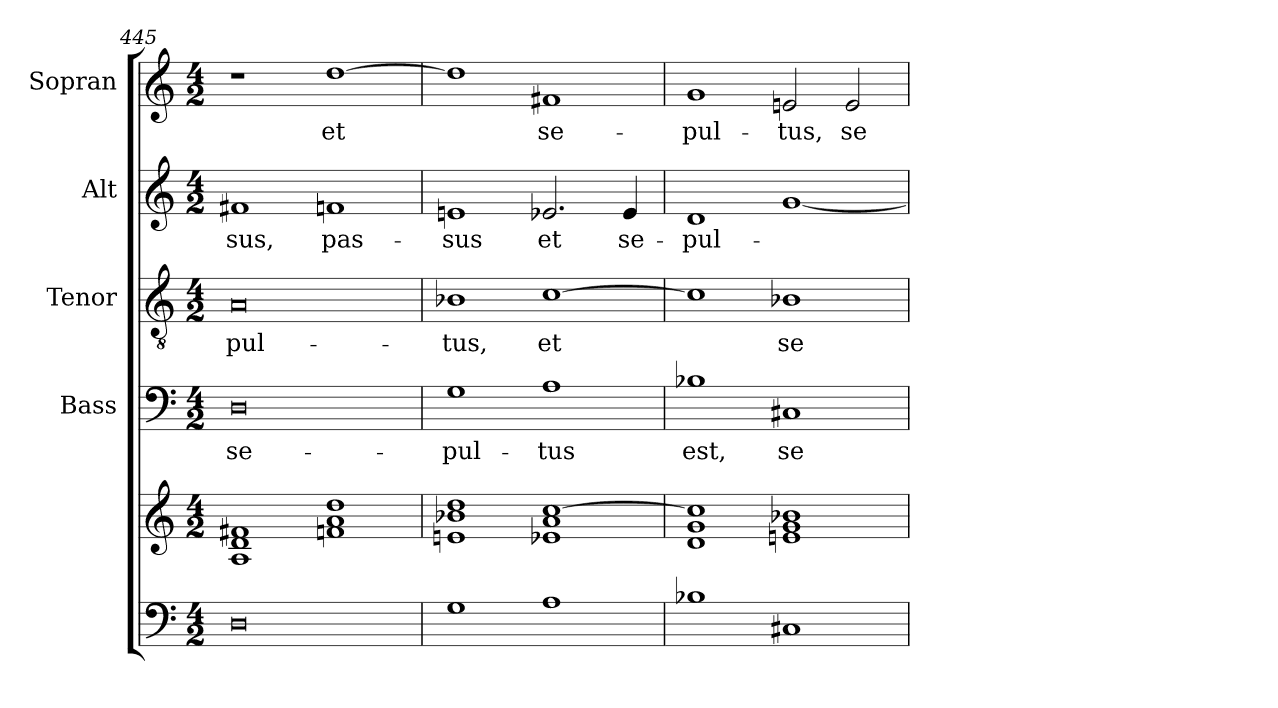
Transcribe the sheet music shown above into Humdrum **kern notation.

**kern	**kern	**kern	**text	**kern	**text	**kern	**text	**kern	**text
*part5	*part5	*part4	*part4	*part3	*part3	*part2	*part2	*part1	*part1
*staff6	*staff5	*staff4	*staff4	*staff3	*staff3	*staff2	*staff2	*staff1	*staff1
*	*	*I"Bass	*	*I"Tenor	*	*I"Alt	*	*I"Sopran	*
*	*	*I'B.	*	*I'T.	*	*I'A.	*	*I'S.	*
*clefF4	*clefG2	*clefF4	*	*clefGv2	*	*clefG2	*	*clefG2	*
*k[]	*k[]	*k[]	*	*k[]	*	*k[]	*	*k[]	*
*C:	*C:	*C:	*	*C:	*	*C:	*	*C:	*
*M4/2	*M4/2	*M4/2	*	*M4/2	*	*M4/2	*	*M4/2	*
=445	=445	=445	=445	=445	=445	=445	=445	=445	=445
!	!	!	!LO:LY:b	!	!LO:LY:b	!	!LO:LY:b	!	!
0D	1A 1d 1f#X	0D	se-	0A	-pul-	1f#X	-sus,	1r	.
!	!	!	!	!	!	!	!LO:LY:b	!	!LO:LY:b
.	1fn 1a 1dd	.	.	.	.	1fn	pas-	[1dd	et
=446	=446	=446	=446	=446	=446	=446	=446	=446	=446
*	*^	*	*	*	*	*	*	*	*
!	!	!	!	!LO:LY:b	!	!LO:LY:b	!	!LO:LY:b	!	!
1G	1dd	1en 1b-X	1G	-pul-	1B-X	-tus,	1en	-sus	1dd]	.
!	!	!	!	!LO:LY:b	!	!LO:LY:b	!	!LO:LY:b	!	!LO:LY:b
1A	[>1cc	1e-X 1a	1A	-tus	[1c	et	2.e-X/	et	1f#X	se-
!	!	!	!	!	!	!	!	!LO:LY:b	!	!
.	.	.	.	.	.	.	4e-/	se-	.	.
=447	=447	=447	=447	=447	=447	=447	=447	=447	=447	=447
!	!	!	!	!LO:LY:b	!	!	!	!LO:LY:b	!	!LO:LY:b
1B-X	1cc]	1d 1g	1B-X	est,	1c]	.	1d	-pul-	1g	-pul-
!	!	!	!	!LO:LY:b	!	!LO:LY:b	!	!	!	!LO:LY:b
1C#X	1b-X	1en 1g	1C#X	se-	1B-X	se-	[1g	.	2en/	-tus,
!	!	!	!	!	!	!	!	!	!	!LO:LY:b
.	.	.	.	.	.	.	.	.	2e/	se-
*	*v	*v	*	*	*	*	*	*	*	*
=	=	=	=	=	=	=	=	=	=
*-	*-	*-	*-	*-	*-	*-	*-	*-	*-
